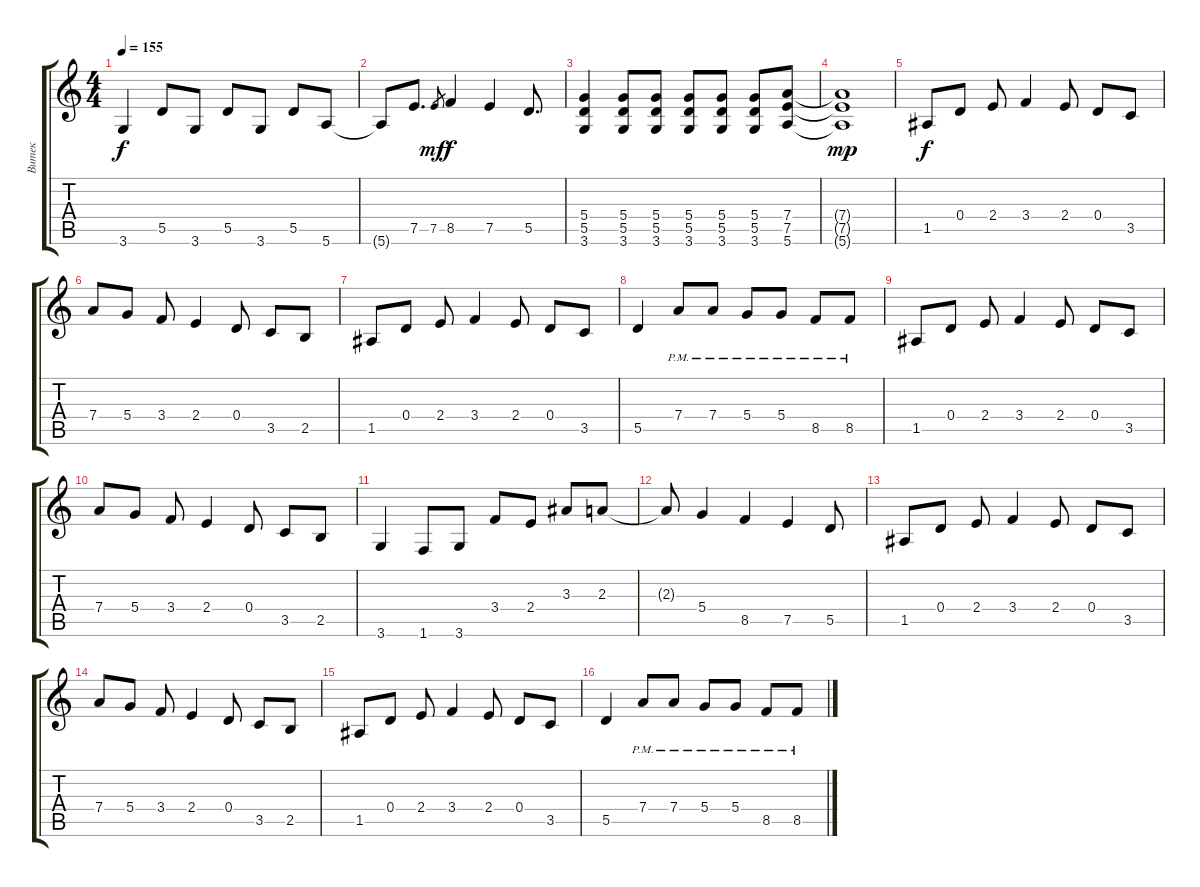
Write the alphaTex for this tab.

\track ("Витек" "Витек") {instrument distortionguitar}
\staff {score tabs}
\tuning (E4 B3 G3 D3 A2 E2) {hide}
\ts (4 4)
\tempo 155
\clef g2
\ks c
3.6.4{dy f} 5.5.8 3.6.8 5.5.8 3.6.8 5.5.8 5.6.8 |
5.6{t}.8 7.5.8{d} 7.5.8{gr dy mf} 8.5.4{dy f} 7.5.4 5.5.8{d} |
(5.4 5.5 3.6).4{instrument acousticguitarnylon} (5.4 5.5 3.6).8 (5.4 5.5 3.6).8 (5.4 5.5 3.6).8 (5.4 5.5 3.6).8 (5.4 5.5 3.6).8 (7.4 7.5 5.6).8 |
(7.4{t} 7.5{t} 5.6{t}).1{dy mp} |
1.5.8{dy f volume 16 instrument distortionguitar} 0.4.8 2.4.8 3.4.4 2.4.8 0.4.8 3.5.8 |
7.4.8 5.4.8 3.4.8 2.4.4 0.4.8 3.5.8 2.5.8 |
1.5.8 0.4.8 2.4.8 3.4.4 2.4.8 0.4.8 3.5.8 |
5.5.4 7.4{pm}.8 7.4{pm}.8 5.4{pm}.8 5.4{pm}.8 8.5{pm}.8 8.5{pm}.8 |
1.5.8 0.4.8 2.4.8 3.4.4 2.4.8 0.4.8 3.5.8 |
7.4.8 5.4.8 3.4.8 2.4.4 0.4.8 3.5.8 2.5.8 |
3.6.4 1.6.8 3.6.8 3.4.8 2.4.8 3.3.8 2.3.8 |
2.3{t}.8 5.4.4 8.5.4 7.5.4 5.5.8 |
1.5.8 0.4.8 2.4.8 3.4.4 2.4.8 0.4.8 3.5.8 |
7.4.8 5.4.8 3.4.8 2.4.4 0.4.8 3.5.8 2.5.8 |
1.5.8 0.4.8 2.4.8 3.4.4 2.4.8 0.4.8 3.5.8 |
5.5.4 7.4{pm}.8 7.4{pm}.8 5.4{pm}.8 5.4{pm}.8 8.5{pm}.8 8.5{pm}.8
